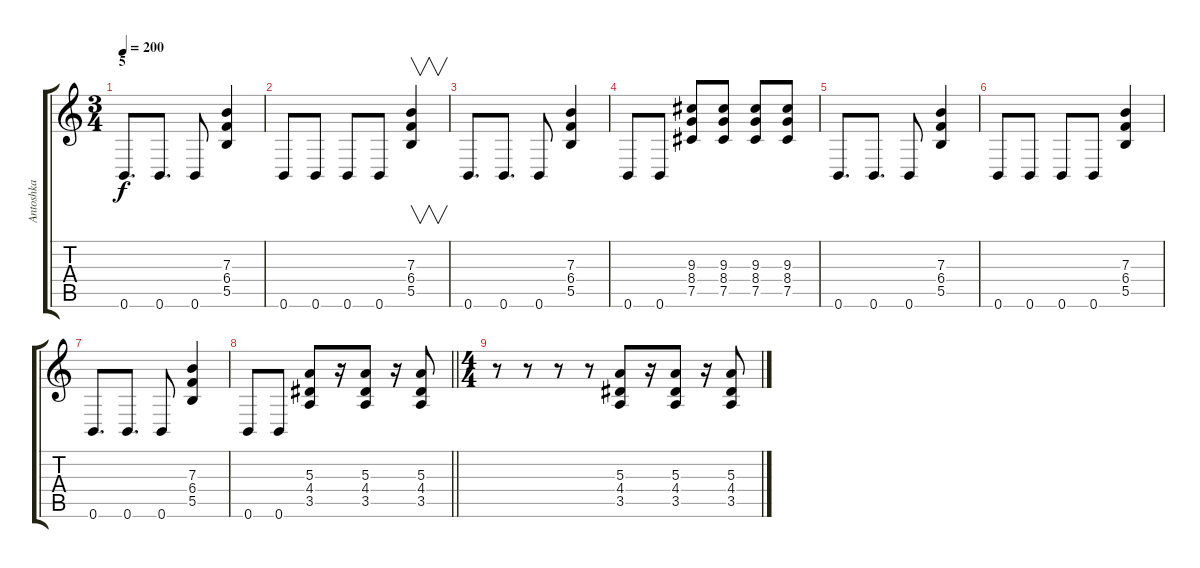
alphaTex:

\track ("Antoshka" "Antoshka") {instrument distortionguitar}
\staff {score tabs}
\tuning (Db4 Ab3 E3 B2 Gb2 B1) {hide}
\ts (3 4)
\section ("" "5")
\tempo 200
\clef g2
\ks c
0.6.8{d dy f} 0.6.8{d} 0.6.8 (7.3 6.4 5.5).4 |
0.6.8 0.6.8 0.6.8 0.6.8 (7.3 6.4 5.5).4{v} |
0.6.8{d} 0.6.8{d} 0.6.8 (7.3 6.4 5.5).4 |
0.6.8 0.6.8 (9.3 8.4 7.5).8 (9.3 8.4 7.5).8 (9.3 8.4 7.5).8 (9.3 8.4 7.5).8 |
0.6.8{d} 0.6.8{d} 0.6.8 (7.3 6.4 5.5).4 |
0.6.8 0.6.8 0.6.8 0.6.8 (7.3 6.4 5.5).4 |
0.6.8{d} 0.6.8{d} 0.6.8 (7.3 6.4 5.5).4 |
\barLineRight lightlight
0.6.8 0.6.8 (5.3 4.4 3.5).8 r.16 (5.3 4.4 3.5).8 r.16 (5.3 4.4 3.5).8 |
\ts (4 4)
r.8 r.8 r.8 r.8 (5.3 4.4 3.5).8 r.16 (5.3 4.4 3.5).8 r.16 (5.3 4.4 3.5).8
